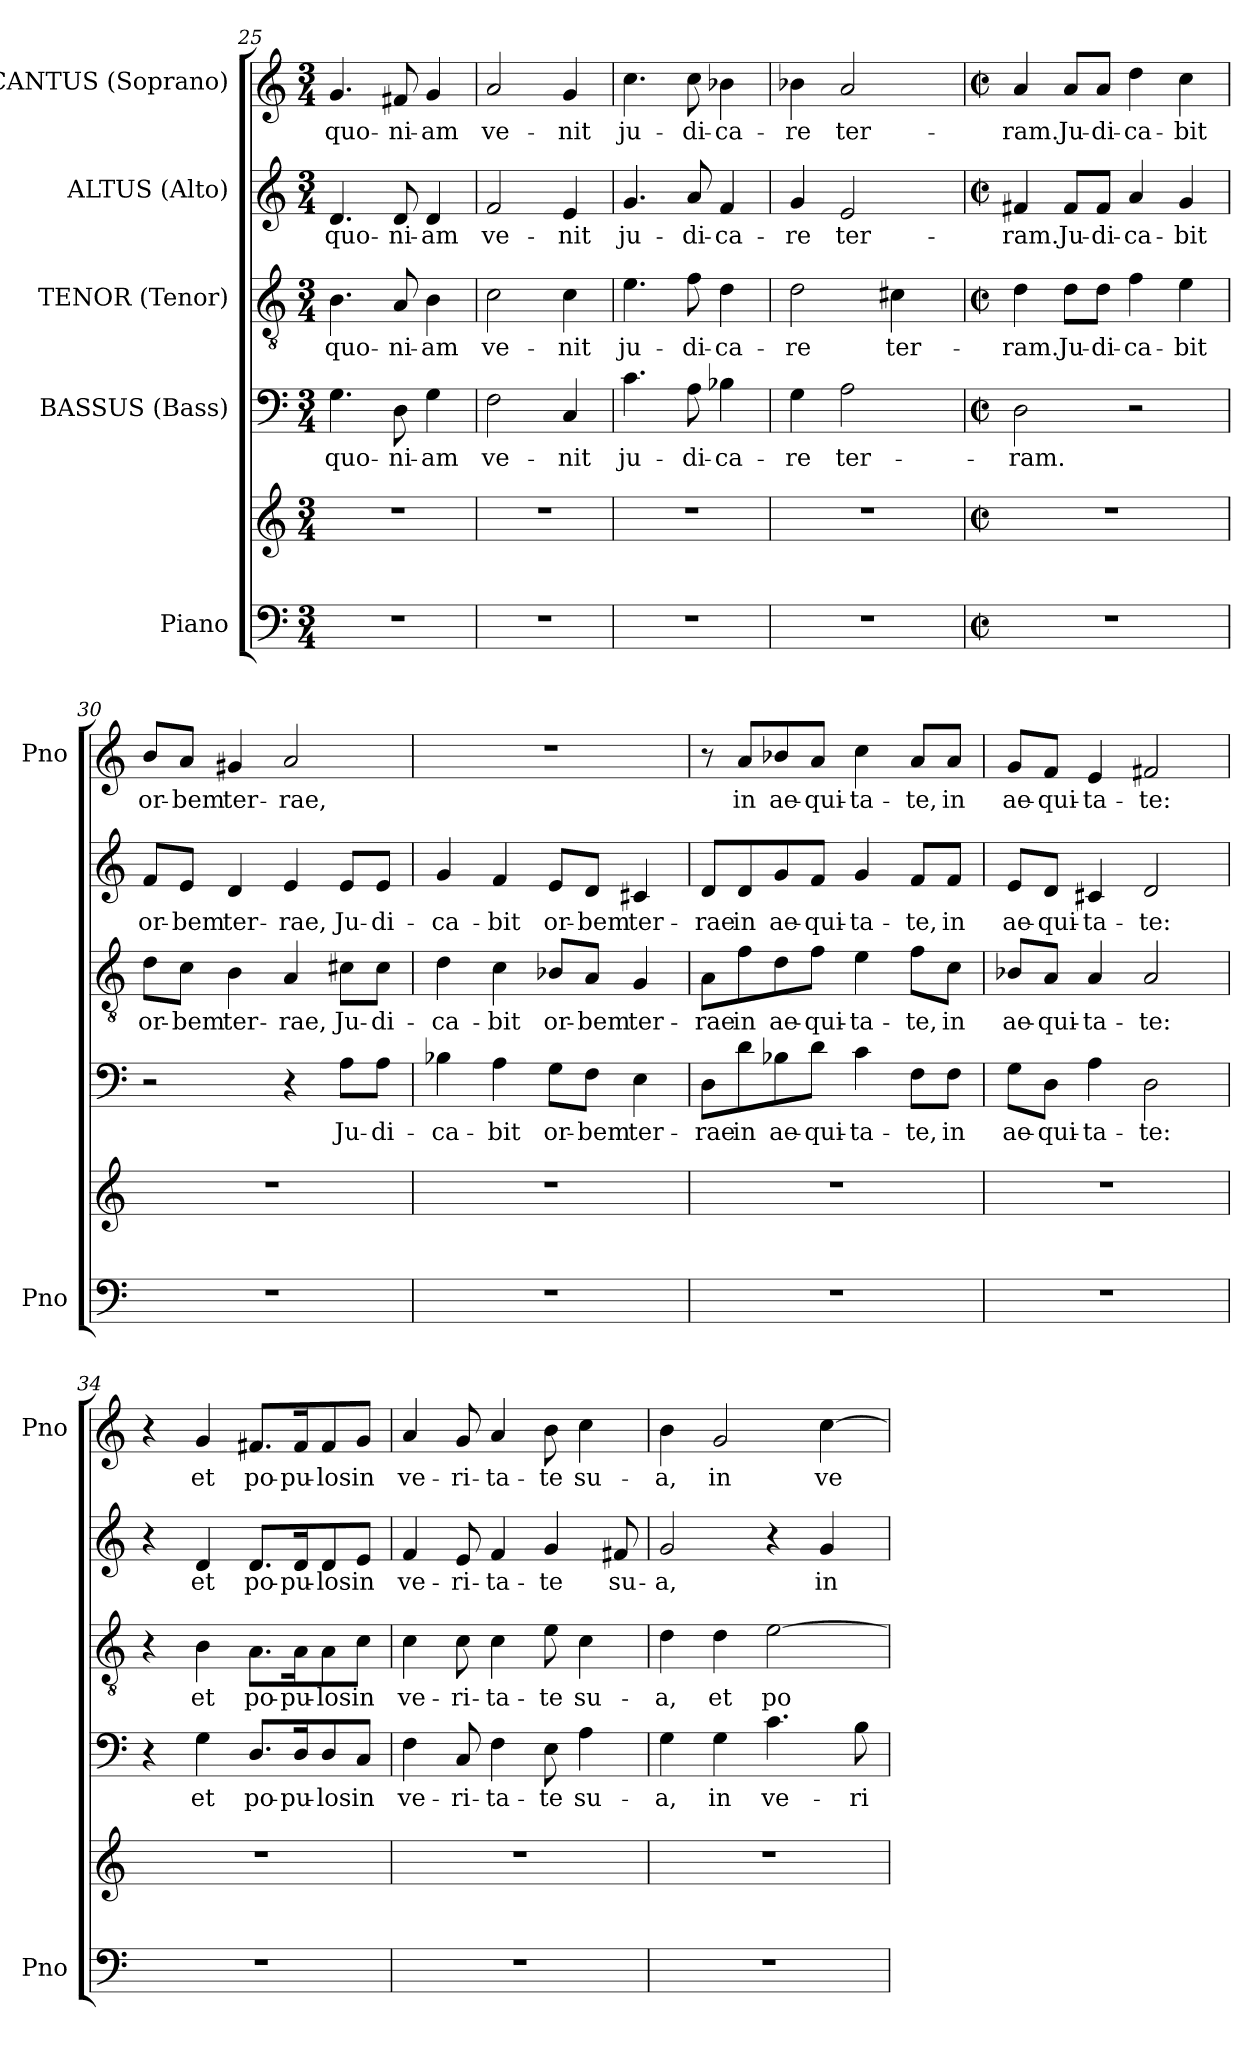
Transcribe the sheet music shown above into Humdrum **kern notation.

**kern	**kern	**kern	**text	**kern	**text	**kern	**text	**kern	**text
*part5	*part5	*part4	*part4	*part3	*part3	*part2	*part2	*part1	*part1
*staff6	*staff5	*staff4	*staff4	*staff3	*staff3	*staff2	*staff2	*staff1	*staff1
*I"Piano	*	*I"BASSUS (Bass)	*	*I"TENOR (Tenor)	*	*I"ALTUS (Alto)	*	*I"CANTUS (Soprano)	*
*I'Pno	*	*	*	*	*	*	*	*I'Pno	*
*clefF4	*clefG2	*clefF4	*	*clefGv2	*	*clefG2	*	*clefG2	*
*k[]	*k[]	*k[]	*	*k[]	*	*k[]	*	*k[]	*
*C:	*C:	*C:	*	*C:	*	*C:	*	*C:	*
*M3/4	*M3/4	*M3/4	*	*M3/4	*	*M3/4	*	*M3/4	*
=25	=25	=25	=25	=25	=25	=25	=25	=25	=25
2.r	2.r	4.G\	quo-	4.B\	quo-	4.d/	quo-	4.g/	quo-
.	.	8D\	-ni-	8A/	-ni-	8d/	-ni-	8f#X/	-ni-
.	.	4G\	-am	4B\	-am	4d/	-am	4g/	-am
=26	=26	=26	=26	=26	=26	=26	=26	=26	=26
2.r	2.r	2F\	ve-	2c\	ve-	2f/	ve-	2a/	ve-
.	.	4C/	-nit	4c\	-nit	4e/	-nit	4g/	-nit
=27	=27	=27	=27	=27	=27	=27	=27	=27	=27
2.r	2.r	4.c\	ju-	4.e\	ju-	4.g/	ju-	4.cc\	ju-
.	.	8A\	-di-	8f\	-di-	8a/	-di-	8cc\	-di-
.	.	4B-X\	-ca-	4d\	-ca-	4f/	-ca-	4b-X\	-ca-
=28	=28	=28	=28	=28	=28	=28	=28	=28	=28
*	*	*	*	*	*	*	*	*^	*
2.r	2.r	4G\	-re	2d\	-re	4g/	-re	4b-X\	2ryy	-re
.	.	2A\	ter-	.	.	2e/	ter-	2a/	.	ter-
.	.	.	.	4c#X\	ter-	.	.	.	8ryy	.
.	.	.	.	.	.	.	.	.	32ryy	.
.	.	.	.	.	.	.	.	.	16.ryy	.
*	*	*	*	*	*	*	*	*v	*v	*
!!LO:PB:g=z
=29	=29	=29	=29	=29	=29	=29	=29	=29	=29
*M2/2	*M2/2	*M2/2	*	*M2/2	*	*M2/2	*	*M2/2	*
*met(c|)	*met(c|)	*met(c|)	*	*met(c|)	*	*met(c|)	*	*met(c|)	*
1r	1r	2D\	-­ram.	4d\	-­ram.	4f#X/	-­ram.	4a/	-­ram.
.	.	.	.	8d\L	Ju-	8f#/L	Ju-	8a/L	Ju-
.	.	.	.	8d\J	-di-	8f#/J	-di-	8a/J	-di-
.	.	2r	.	4f\	-ca-	4a/	-ca-	4dd\	-ca-
.	.	.	.	4e\	-bit	4g/	-bit	4cc\	-bit
=30	=30	=30	=30	=30	=30	=30	=30	=30	=30
1r	1r	2r	.	8d\L	or-	8f/L	or-	8b/L	or-
.	.	.	.	8c\J	-bem	8e/J	-bem	8a/J	-bem
.	.	.	.	4B\	ter-	4d/	ter-	4g#X/	ter-
.	.	4r	.	4A/	-rae,	4e/	-rae,	2a/	-rae,
.	.	8A\L	Ju-	8c#X\L	-Ju-	8e/L	Ju-	.	.
.	.	8A\J	-di-	8c#\J	-di-	8e/J	-di-	.	.
=31	=31	=31	=31	=31	=31	=31	=31	=31	=31
1r	1r	4B-X\	-ca-	4d\	-­ca-	4g/	-­ca-	1r	.
.	.	4A\	-bit	4c\	-bit	4f/	-bit	.	.
.	.	8G\L	or-	8B-X/L	or-	8e/L	or-	.	.
.	.	8F\J	-bem	8A/J	-bem	8d/J	-bem	.	.
.	.	4E\	ter-	4G/	ter-	4c#X/	ter-	.	.
=32	=32	=32	=32	=32	=32	=32	=32	=32	=32
1r	1r	8D\L	-rae	8A\L	-rae	8d/L	-rae	8r	.
.	.	8d\	in	8f\	in	8d/	in	8a/L	in
.	.	8B-X\	ae-	8d\	ae-	8g/	ae-	8b-X/	ae-
.	.	8d\J	-qui-	8f\J	-qui-	8f/J	-qui-	8a/J	-qui-
.	.	4c\	-ta-	4e\	-ta-	4g/	-ta-	4cc\	-ta-
.	.	8F\L	-te,	8f\L	-te,	8f/L	-te,	8a/L	-te,
.	.	8F\J	in	8c\J	in	8f/J	in	8a/J	in
!!LO:LB:g=z
=33	=33	=33	=33	=33	=33	=33	=33	=33	=33
1r	1r	8G\L	ae-	8B-X/L	ae-	8e/L	ae-	8g/L	ae-
.	.	8D\J	-qui-	8A/J	-qui-	8d/J	-qui-	8f/J	-qui-
.	.	4A\	-ta-	4A/	-ta-	4c#X/	-ta-	4e/	-ta-
.	.	2D\	-te:	2A/	-te:	2d/	-te:	2f#X/	-te:
=34	=34	=34	=34	=34	=34	=34	=34	=34	=34
1r	1r	4r	.	4r	.	4r	.	4r	.
.	.	4G\	et	4B\	et	4d/	et	4g/	et
.	.	8.D/L	po-	8.A\L	po-	8.d/L	po-	8.f#X/L	po-
.	.	16D/K	-pu-	16A\K	-pu-	16d/K	-pu-	16f#/K	-pu-
.	.	8D/	-los	8A\	-los	8d/	-los	8f#/	-los
.	.	8C/J	in	8c\J	in	8e/J	in	8g/J	in
=35	=35	=35	=35	=35	=35	=35	=35	=35	=35
1r	1r	4F\	ve-	4c\	ve-	4f/	ve-	4a/	ve-
.	.	8C/	-ri-	8c\	-ri-	8e/	-ri-	8g/	-ri-
.	.	4F\	-ta-	4c\	-ta-	4f/	-ta-	4a/	-ta-
.	.	8E\	-te	8e\	-te	4g/	-te	8b\	-te
.	.	4A\	su-	4c\	su-	.	.	4cc\	su-
.	.	.	.	.	.	8f#X/	su-	.	.
=36	=36	=36	=36	=36	=36	=36	=36	=36	=36
1r	1r	4G\	-a,	4d\	-a,	2g/	-a,	4b\	-a,
.	.	4G\	in	4d\	et	.	.	2g/	in
.	.	4.c\	ve-	[2e\	po-	4r	.	.	.
.	.	.	.	.	.	4g/	in	[4cc\	ve-
.	.	8B\	-ri-	.	.	.	.	.	.
=	=	=	=	=	=	=	=	=	=
*-	*-	*-	*-	*-	*-	*-	*-	*-	*-
